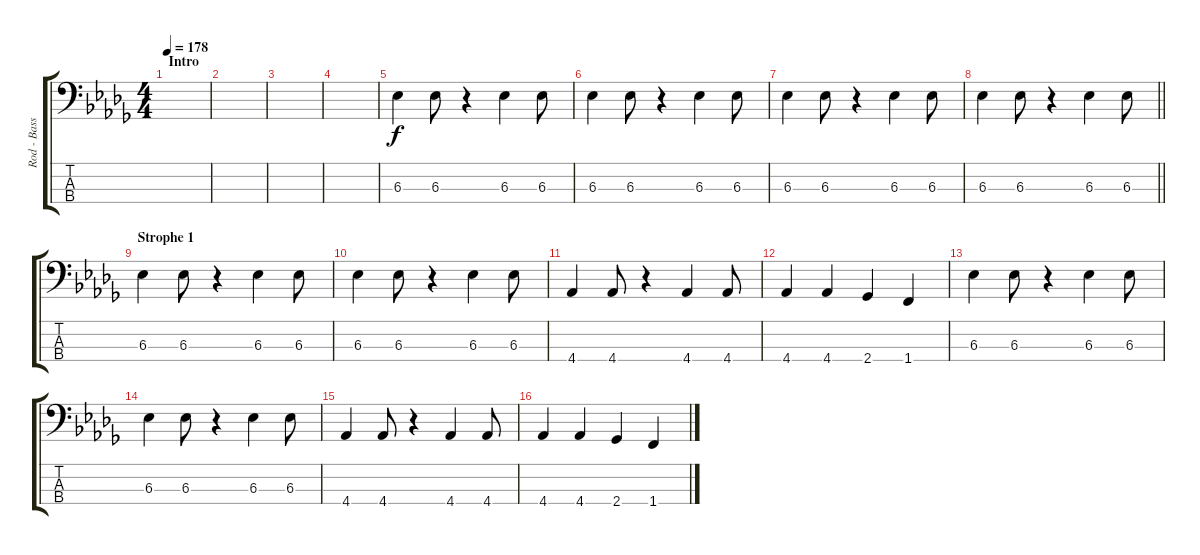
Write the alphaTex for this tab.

\track ("Rod - Bass" "Rod - Bass") {instrument slapbass2}
\staff {score tabs}
\tuning (G2 D2 A1 E1) {hide}
\ts (4 4)
\section ("" "Intro")
\tempo 178
\clef f4
\ks db
|
|
|
|
6.3.4 6.3.8 r.4 6.3.4 6.3.8 |
6.3.4 6.3.8 r.4 6.3.4 6.3.8 |
6.3.4 6.3.8 r.4 6.3.4 6.3.8 |
\barLineRight lightlight
6.3.4 6.3.8 r.4 6.3.4 6.3.8 |
\section ("" "Strophe 1")
6.3.4 6.3.8 r.4 6.3.4 6.3.8 |
6.3.4 6.3.8 r.4 6.3.4 6.3.8 |
4.4.4 4.4.8 r.4 4.4.4 4.4.8 |
4.4.4 4.4.4 2.4.4 1.4.4 |
6.3.4 6.3.8 r.4 6.3.4 6.3.8 |
6.3.4 6.3.8 r.4 6.3.4 6.3.8 |
4.4.4 4.4.8 r.4 4.4.4 4.4.8 |
4.4.4 4.4.4 2.4.4 1.4.4
